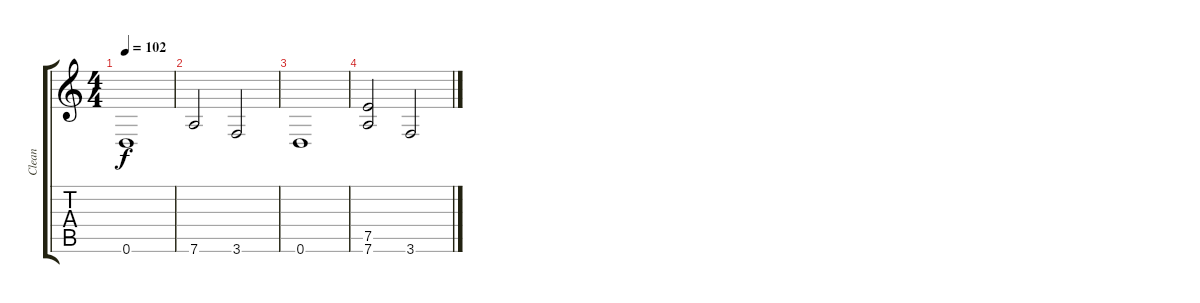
\track ("Clean" "Clean") {instrument electricguitarjazz}
\staff {score tabs}
\tuning (E4 B3 G3 D3 A2 D2) {hide}
\ts (4 4)
\tempo 102
\clef g2
\ks c
0.6.1{dy f} |
7.6.2 3.6.2 |
0.6.1 |
(7.5 7.6).2 3.6.2
